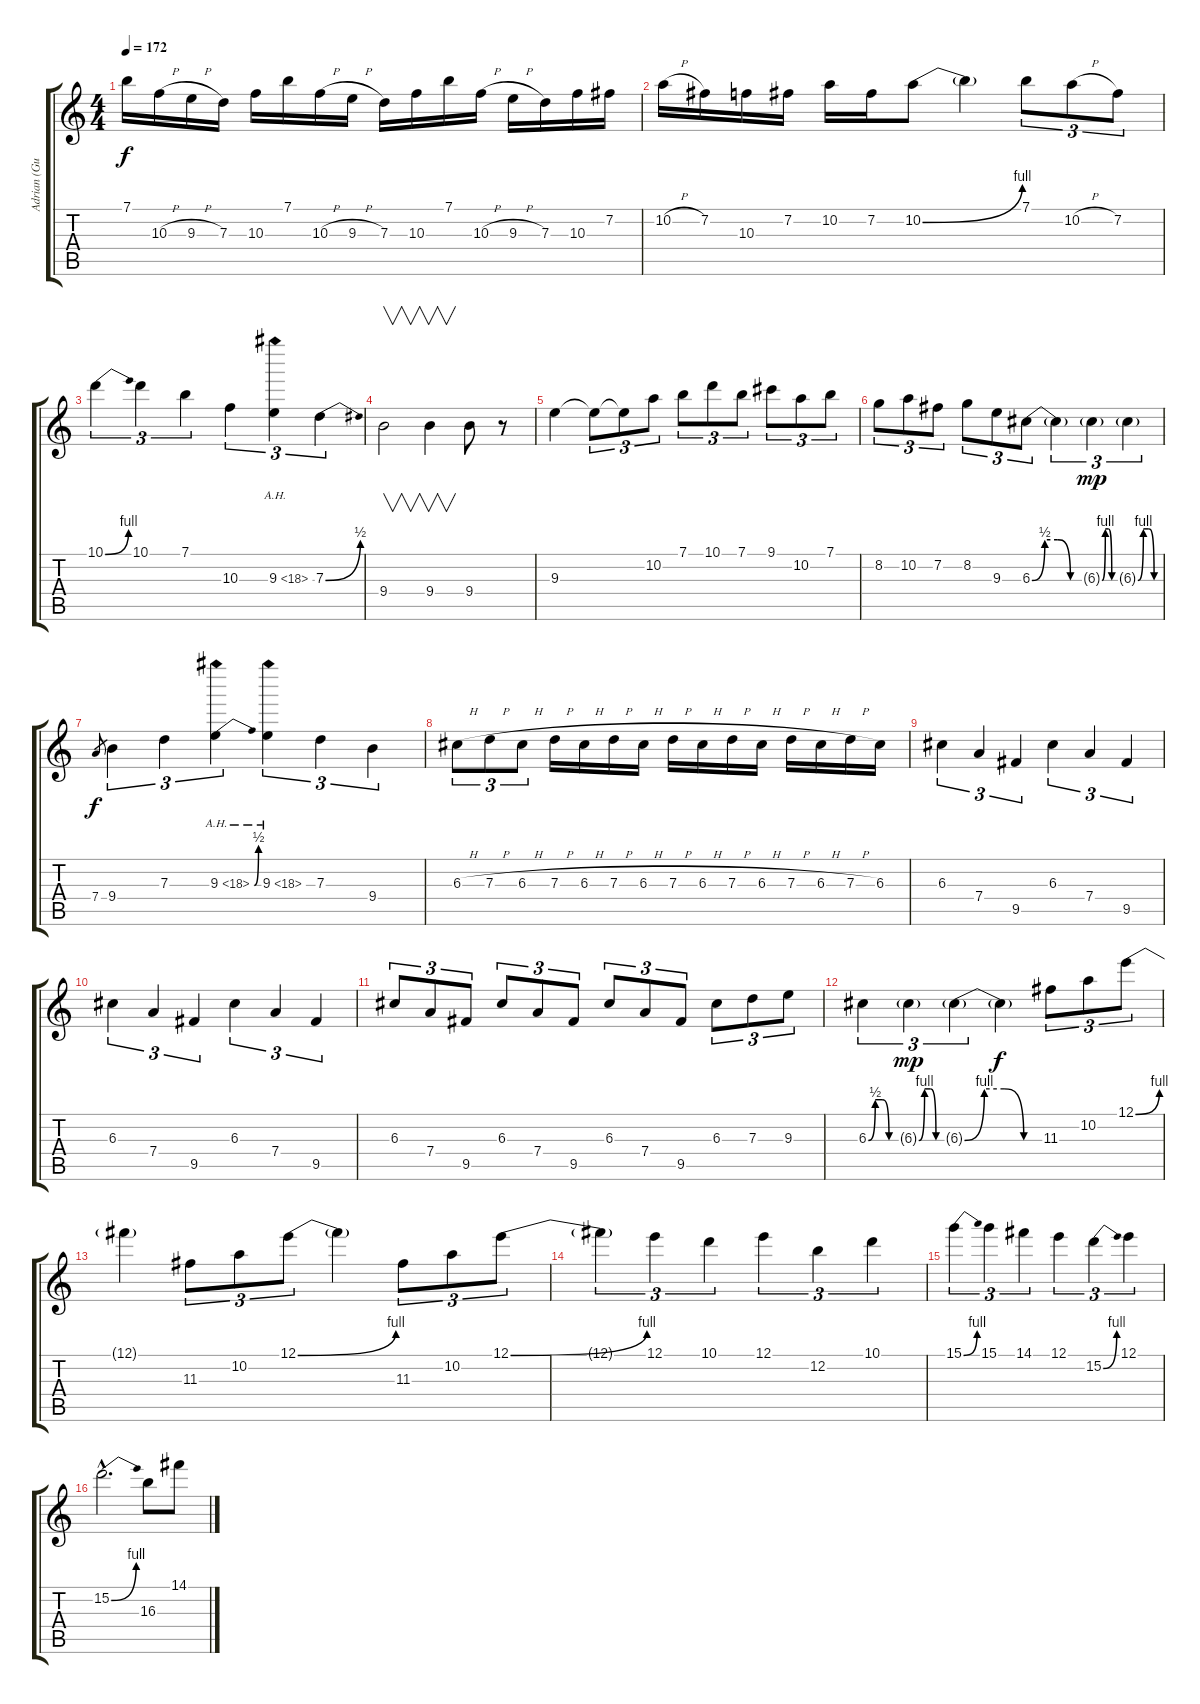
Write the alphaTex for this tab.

\track ("Adrian (Guitar)" "Adrian (Gu") {instrument distortionguitar}
\staff {score tabs}
\tuning (E4 B3 G3 D3 A2 E2) {hide}
\ts (4 4)
\tempo 172
\clef g2
\ks c
7.1.16{dy f} 10.3{h}.16 9.3{h}.16 7.3.16 10.3.16 7.1.16 10.3{h}.16 9.3{h}.16 7.3.16 10.3.16 7.1.16 10.3{h}.16 9.3{h}.16 7.3.16 10.3.16 7.2.16 |
10.2{h}.16 7.2.16 10.3.16 7.2.16 10.2.16 7.2.16 10.2{be (bend 0 0 60 4)}.8 10.2{t}.4 7.1.8{tu (3 2)} 10.2{h}.8{tu (3 2)} 7.2.8{tu (3 2)} |
10.1{be (bend 0 0 60 4)}.4{tu (3 2)} 10.1.4{tu (3 2)} 7.1.4{tu (3 2)} 10.3.4{tu (3 2)} 9.3{ah 9}.4{tu (3 2)} 7.3{be (bend 0 0 60 2)}.4{tu (3 2)} |
9.4.2{v} 9.4.4{v} 9.4.8 r.8 |
9.3.4 9.3{t}.8{tu (3 2)} 9.3{t}.8{tu (3 2)} 10.2.8{tu (3 2)} 7.1.8{tu (3 2)} 10.1.8{tu (3 2)} 7.1.8{tu (3 2)} 9.1.8{tu (3 2)} 10.2.8{tu (3 2)} 7.1.8{tu (3 2)} |
8.2.8{tu (3 2)} 10.2.8{tu (3 2)} 7.2.8{tu (3 2)} 8.2.8{tu (3 2)} 9.3.8{tu (3 2)} 6.3{be (custom 0 0 15 2 30 2 45 0 60 0)}.8{tu (3 2)} 6.3{t}.4{tu (3 2)} 6.3{be (custom 0 0 15 4 30 4 45 0 60 0) g}.4{tu (3 2) dy mp} 6.3{be (custom 0 0 15 4 30 4 45 0 60 0) g}.4{tu (3 2)} |
7.4.8{gr dy f} 9.4.4{tu (3 2)} 7.3.4{tu (3 2)} 9.3{be (bend 0 0 60 2) ah 9}.4{tu (3 2)} 9.3{ah 9}.4{tu (3 2)} 7.3.4{tu (3 2)} 9.4.4{tu (3 2)} |
6.3{h}.8{tu (3 2)} 7.3{h}.8{tu (3 2)} 6.3{h}.8{tu (3 2)} 7.3{h}.16 6.3{h}.16 7.3{h}.16 6.3{h}.16 7.3{h}.16 6.3{h}.16 7.3{h}.16 6.3{h}.16 7.3{h}.16 6.3{h}.16 7.3{h}.16 6.3.16 |
6.3.4{tu (3 2)} 7.4.4{tu (3 2)} 9.5.4{tu (3 2)} 6.3.4{tu (3 2)} 7.4.4{tu (3 2)} 9.5.4{tu (3 2)} |
6.3.4{tu (3 2)} 7.4.4{tu (3 2)} 9.5.4{tu (3 2)} 6.3.4{tu (3 2)} 7.4.4{tu (3 2)} 9.5.4{tu (3 2)} |
6.3.8{tu (3 2)} 7.4.8{tu (3 2)} 9.5.8{tu (3 2)} 6.3.8{tu (3 2)} 7.4.8{tu (3 2)} 9.5.8{tu (3 2)} 6.3.8{tu (3 2)} 7.4.8{tu (3 2)} 9.5.8{tu (3 2)} 6.3.8{tu (3 2)} 7.3.8{tu (3 2)} 9.3.8{tu (3 2)} |
6.3{be (custom 0 0 15 2 30 2 45 0 60 0)}.4{tu (3 2)} 6.3{be (custom 0 0 15 4 30 4 45 0 60 0) g}.4{tu (3 2) dy mp} 6.3{be (custom 0 0 15 4 30 4 45 0 60 0) g}.4{tu (3 2)} 6.3{t}.4{dy f} 11.3.8{tu (3 2)} 10.2.8{tu (3 2)} 12.1{be (bend 0 0 60 4)}.8{tu (3 2)} |
12.1{t}.4 11.3.8{tu (3 2)} 10.2.8{tu (3 2)} 12.1{be (bend 0 0 60 4)}.8{tu (3 2)} 12.1{t}.4 11.3.8{tu (3 2)} 10.2.8{tu (3 2)} 12.1{be (bend 0 0 60 4)}.8{tu (3 2)} |
12.1{t}.4{tu (3 2)} 12.1.4{tu (3 2)} 10.1.4{tu (3 2)} 12.1.4{tu (3 2)} 12.2.4{tu (3 2)} 10.1.4{tu (3 2)} |
15.1{be (bend 0 0 60 4)}.4{tu (3 2)} 15.1.4{tu (3 2)} 14.1.4{tu (3 2)} 12.1.4{tu (3 2)} 15.2{be (bend 0 0 60 4)}.4{tu (3 2)} 12.1.4{tu (3 2)} |
15.2{be (bend 0 0 60 4) hac}.2{d} 16.3.8 14.1.8
